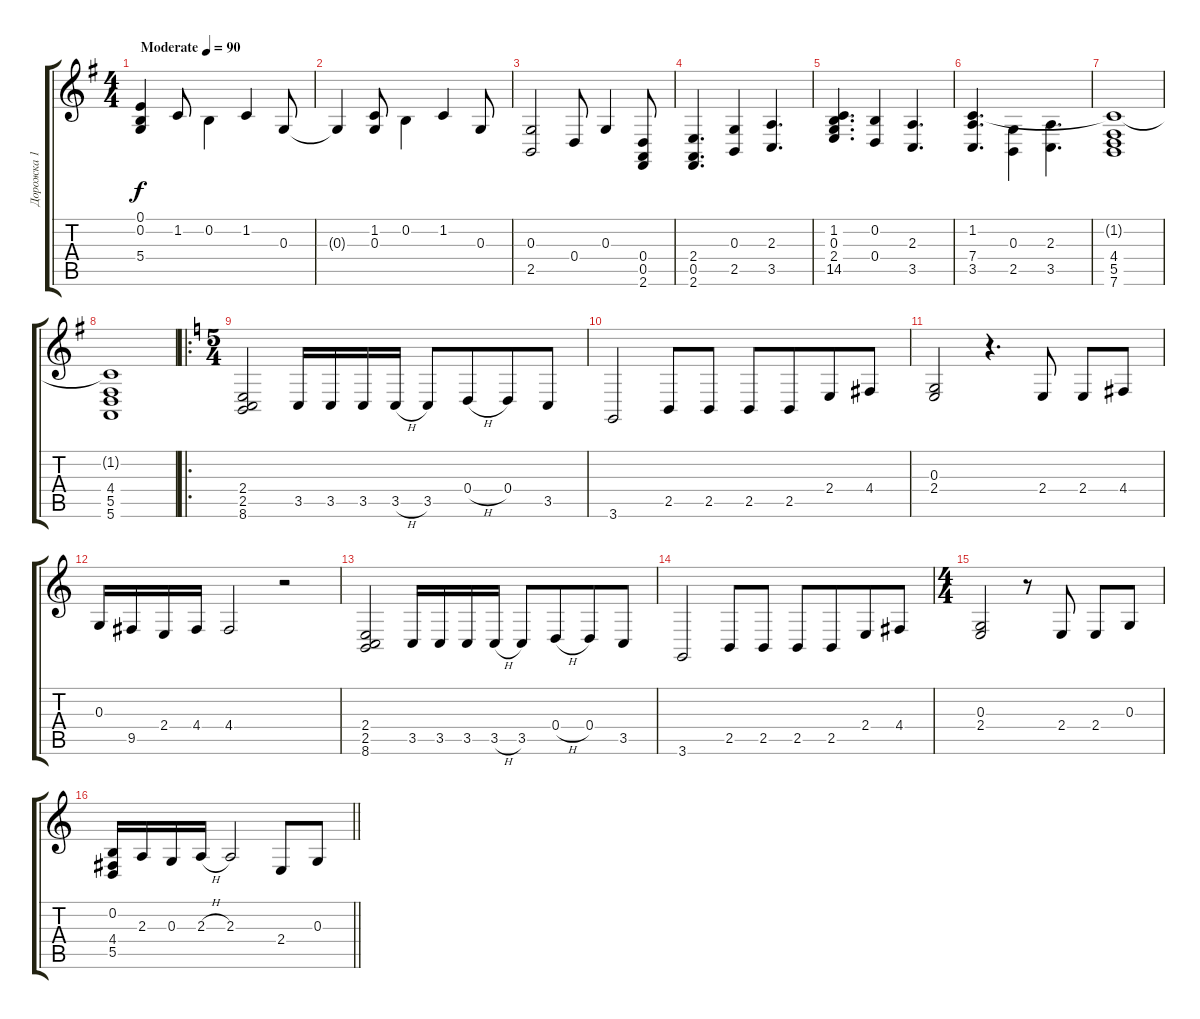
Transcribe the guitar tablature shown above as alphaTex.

\track ("Дорожка 1" "Дорожка 1") {instrument electricgrandpiano}
\staff {score tabs}
\tuning (E4 B3 G3 D3 A2 E2) {hide}
\ts (4 4)
\tempo (90 "Moderate")
\clef g2
\ks g
(0.1 0.2 5.4).4{dy f instrument electricgrandpiano} 1.2.8 0.2.4{beam Down} 1.2.4 0.3.8 |
0.3{t}.4 (1.2 0.3).8 0.2.4{beam Down} 1.2.4 0.3.8 |
(0.3 2.5).2 0.4.8 0.3.4 (0.4 0.5 2.6).8 |
(2.4 0.5 2.6).4{d} (0.3 2.5).4 (2.3 3.5).4{d} |
(1.2 0.3 2.4 14.5).4{d} (0.2 0.4).4 (2.3 3.5).4{d} |
(1.2 7.4 3.5).4{d} (0.3 2.5).4{beam Down} (2.3 3.5).4{d beam Down} |
(1.2{t} 4.4 5.5 7.6).1 |
(1.2{t} 4.4 5.5 5.6).1 |
\ro
\ts (5 4)
\ks c
(2.4 2.5 8.6).2 3.5.16 3.5.16 3.5.16 3.5{h}.16 3.5.8 0.4{h}.8{beam merge} 0.4.8 3.5.8 |
3.6.2 2.5.8 2.5.8 2.5.8 2.5.8{beam merge} 2.4.8 4.4.8 |
(0.3 2.4).2 r.4{d} 2.4.8{beam split} 2.4.8{beam merge} 4.4.8 |
0.3.16 9.5.16 2.4.16 4.4.16 4.4.2 r.2 |
(2.4 2.5 8.6).2 3.5.16 3.5.16 3.5.16 3.5{h}.16 3.5.8 0.4{h}.8{beam merge} 0.4.8 3.5.8 |
3.6.2 2.5.8 2.5.8 2.5.8 2.5.8{beam merge} 2.4.8 4.4.8 |
\ts (4 4)
(0.3 2.4).2 r.8 2.4.8{beam split} 2.4.8{beam merge} 0.3.8 |
\barLineRight lightlight
(0.2 4.4 5.5).16 2.3.16 0.3.16 2.3{h}.16 2.3.2 2.4.8 0.3.8
